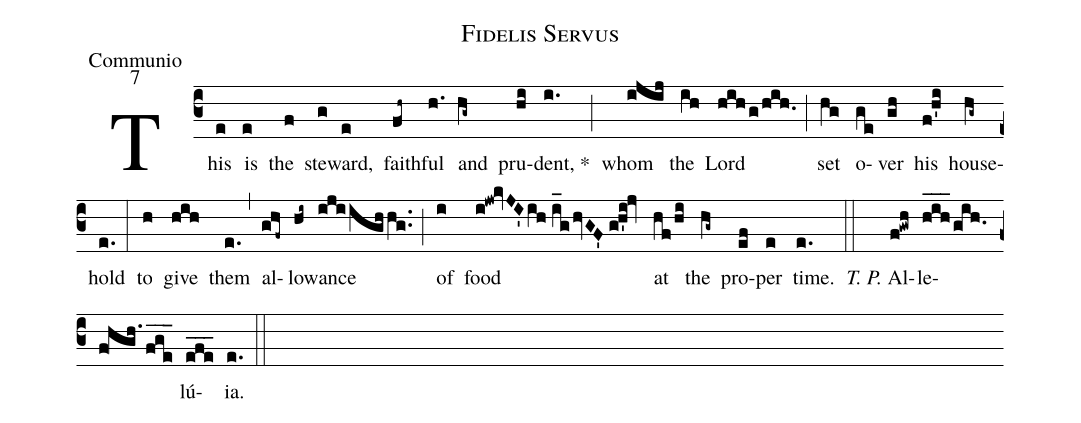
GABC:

name:Fidelis Servus;
office-part:Communio;
mode:7;
%%
(c3) This(e) is(e) the(f) ste(g)ward,(e) faith(fh~)ful(h.) and(hg~) pru(hi)dent, *(i.) (;) whom(ijij) the(ih) Lord(hihg/hih.) (;) set(hg) o(ge)ver(gh) his(f!h'i) house(hg~)hold(e.) (:) to(h) give(hih) them(e.) (,) al(ghf~)low(hi~)ance(ijiighhg..) (;) of(i) food(i!jw!kvJI'ih//i_ghvGF'//gh'i!jv) at(hf/hi) the(hg~) pro(ef)per(e) time.(e.) (::) <i>T. P.</i> Al(f!gwh)le(h_i_h_gih.f!hgh./f_g_e_)lú(efe___){ia}.(e.) (::)
